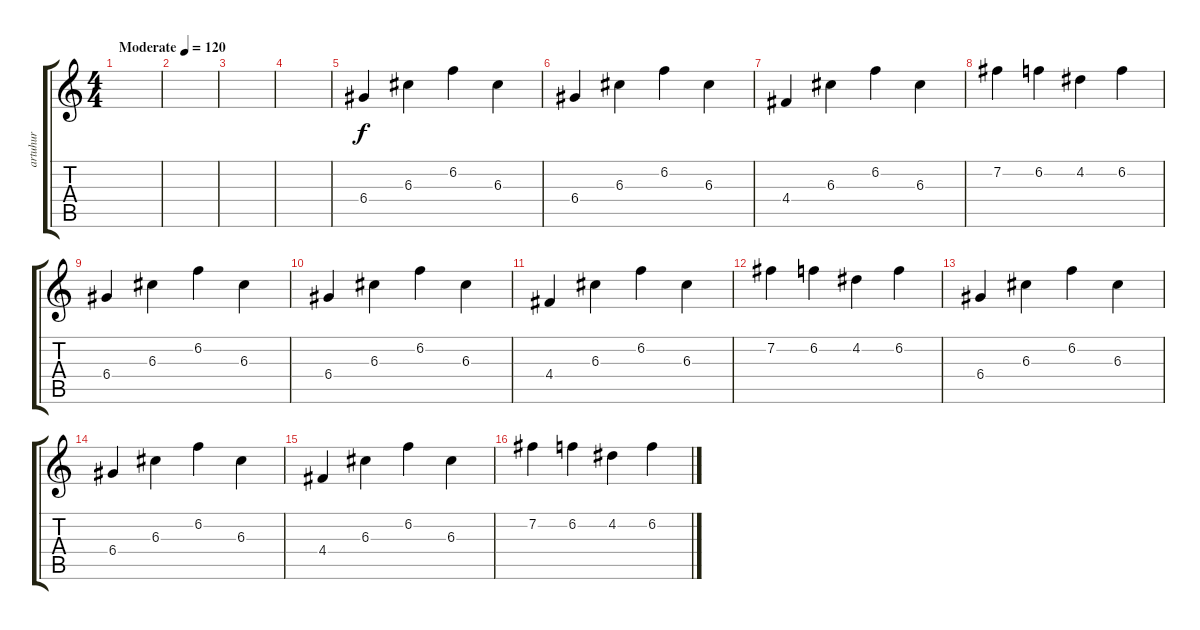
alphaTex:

\track ("artuhur" "artuhur") {instrument distortionguitar}
\staff {score tabs}
\tuning (E4 B3 G3 D3 A2 E2) {hide}
\ts (4 4)
\tempo (120 "Moderate")
\clef g2
\ks c
|
|
|
|
6.4.4 6.3.4 6.2.4 6.3.4 |
6.4.4 6.3.4 6.2.4 6.3.4 |
4.4.4 6.3.4 6.2.4 6.3.4 |
7.2.4 6.2.4 4.2.4 6.2.4 |
6.4.4 6.3.4 6.2.4 6.3.4 |
6.4.4 6.3.4 6.2.4 6.3.4 |
4.4.4 6.3.4 6.2.4 6.3.4 |
7.2.4 6.2.4 4.2.4 6.2.4 |
6.4.4 6.3.4 6.2.4 6.3.4 |
6.4.4 6.3.4 6.2.4 6.3.4 |
4.4.4 6.3.4 6.2.4 6.3.4 |
7.2.4 6.2.4 4.2.4 6.2.4
